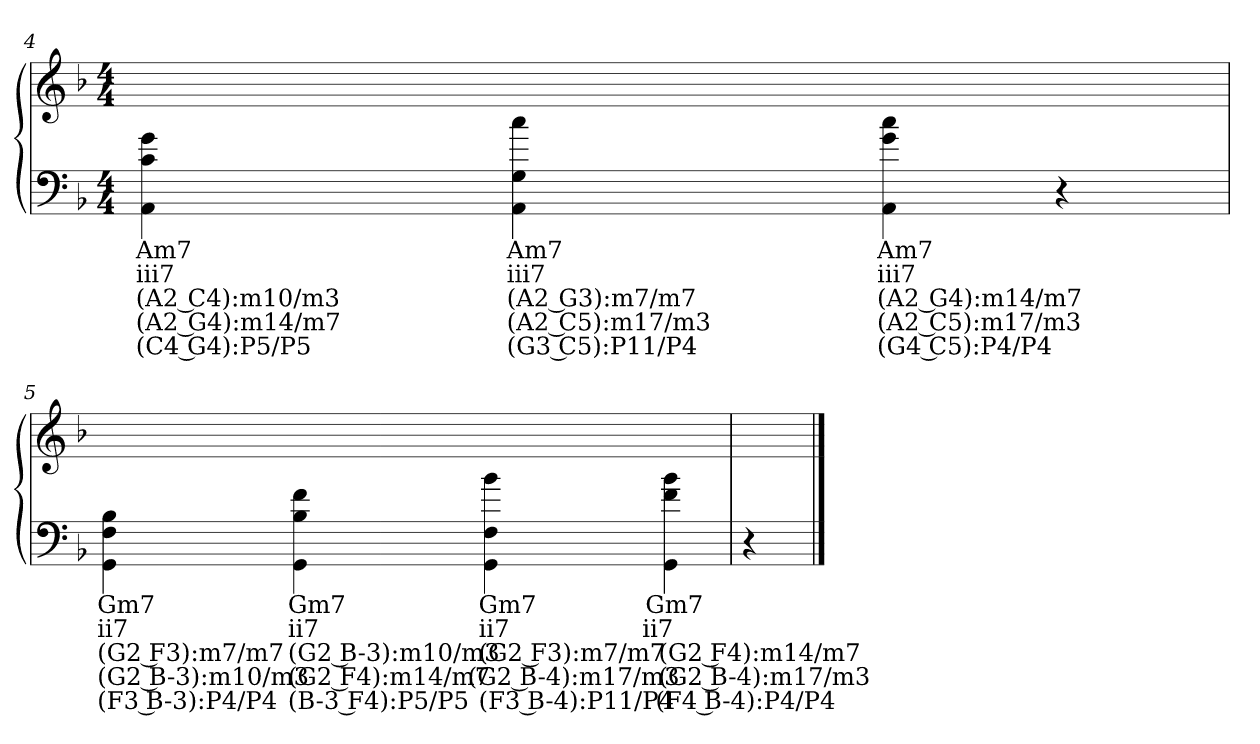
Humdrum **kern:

**kern	**text	**text	**text	**text	**text	**kern
*part2	*part2	*part2	*part2	*part2	*part2	*part1
*staff2	*staff2	*staff2	*staff2	*staff2	*staff2	*staff1
*clefF4	*	*	*	*	*	*clefG2
*k[b-]	*	*	*	*	*	*k[b-]
*F:	*	*	*	*	*	*F:
*M4/4	*	*	*	*	*	*M4/4
=4	=4	=4	=4	=4	=4	=4
4AA 4c 4g	Am7	iii7	(A2 C4):m10/m3	(A2 G4):m14/m7	(C4 G4):P5/P5	1ryy
4AA 4G 4cc	Am7	iii7	(A2 G3):m7/m7	(A2 C5):m17/m3	(G3 C5):P11/P4	.
4AA 4g 4cc	Am7	iii7	(A2 G4):m14/m7	(A2 C5):m17/m3	(G4 C5):P4/P4	.
4r	.	.	.	.	.	.
=5	=5	=5	=5	=5	=5	=5
4GG 4F 4B-	Gm7	ii7	(G2 F3):m7/m7	(G2 B-3):m10/m3	(F3 B-3):P4/P4	1ryy
4GG 4B- 4f	Gm7	ii7	(G2 B-3):m10/m3	(G2 F4):m14/m7	(B-3 F4):P5/P5	.
4GG 4F 4b-	Gm7	ii7	(G2 F3):m7/m7	(G2 B-4):m17/m3	(F3 B-4):P11/P4	.
4GG 4f 4b-	Gm7	ii7	(G2 F4):m14/m7	(G2 B-4):m17/m3	(F4 B-4):P4/P4	.
=6	=6	=6	=6	=6	=6	=6
4r	.	.	.	.	.	4ryy
==	==	==	==	==	==	==
*-	*-	*-	*-	*-	*-	*-
